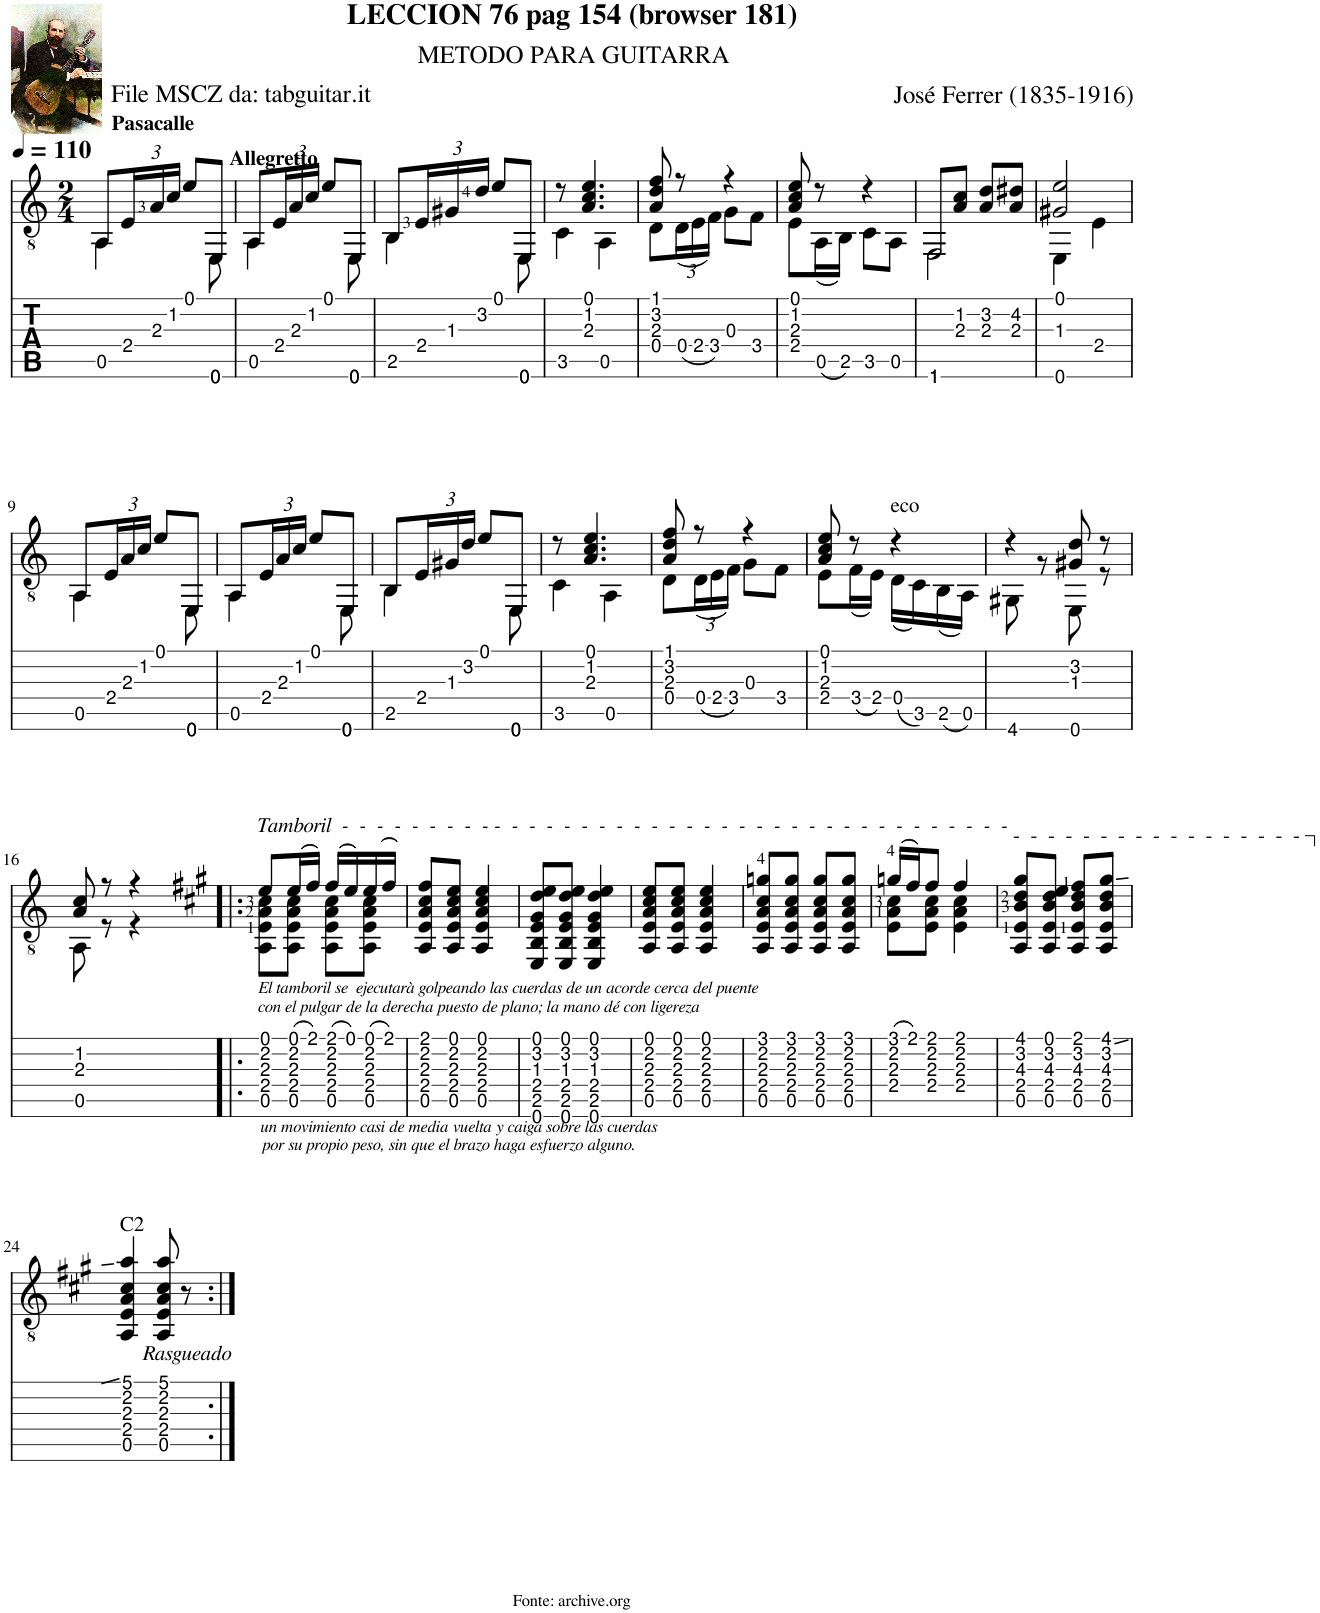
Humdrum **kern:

**kern	**kern
*part1	*part1
*staff2	*staff1
*I"Guitar	*
*I'Guit.	*
*stria6	*
*	*clefGv2
*k[]	*k[]
*M2/4	*M2/4
*MM110	*MM110
=1	=1
*^	*^
!	!	!LO:TX:a:B:t=Pasacalle	!
8AAL	4.AA	8AA/L	4.AA\
*Xbrackettup	*	*Xbrackettup	*
24EL	.	24E/L	.
24A	.	24A/	.
24cJJ	.	24c/JJ	.
8eL	.	8e/L	.
8EEJ	8EE	8EE/J	8EE\
=2	=2	=2	=2
!	!	!LO:TX:a:B:t=Allegretto	!
8AAL	4.AA	8AA/L	4.AA\
24EL	.	24E/L	.
24A	.	24A/	.
24cJJ	.	24c/JJ	.
8eL	.	8e/L	.
8EEJ	8EE	8EE/J	8EE\
=3	=3	=3	=3
8BBL	4.BB	8BB/L	4.BB\
24EL	.	24E/L	.
24G#	.	24G#X/	.
24dJJ	.	24d/JJ	.
8eL	.	8e/L	.
8EEJ	8EE	8EE/J	8EE\
=4	=4	=4	=4
8r	4C	8r	4C\
4.A 4.c 4.e	.	4.A/ 4.c/ 4.e/	.
.	4AA	.	4AA\
=5	=5	=5	=5
8A 8d 8f	8DL	8A/ 8d/ 8f/	8D\L
8r	24DL	8r	(24D\L
.	24E	.	24E\
.	24FJJ	.	24F\JJ)
4r	8GL	4r	8G\L
.	8FJ	.	8F\J
=6	=6	=6	=6
8A 8c 8e	8EL	8A/ 8c/ 8e/	8E\L
8r	16AAL	8r	(16AA\L
.	16BBJJ	.	16BB\JJ)
4r	8CL	4r	8C\L
.	8AAJ	.	8AA\J
=7	=7	=7	=7
!	!	!LO:N:head=open	!
8FFL	2FF	8FF/L	2FF\
8A\ 8c\J	.	8A/ 8c/J	.
8A\ 8d\L	.	8A/ 8d/L	.
8A\ 8d#\J	.	8A/ 8d#X/J	.
=8	=8	=8	=8
2G# 2e	4EE	2G#X/ 2e/	4EE\
.	4E	.	4E\
!!LO:LB:g=z	!!
=9	=9	=9	=9
8AAL	4.AA	8AA/L	4.AA\
24EL	.	24E/L	.
24A	.	24A/	.
24cJJ	.	24c/JJ	.
8eL	.	8e/L	.
8EEJ	8EE	8EE/J	8EE\
=10	=10	=10	=10
8AAL	4.AA	8AA/L	4.AA\
24EL	.	24E/L	.
24A	.	24A/	.
24cJJ	.	24c/JJ	.
8eL	.	8e/L	.
8EEJ	8EE	8EE/J	8EE\
=11	=11	=11	=11
8BBL	4.BB	8BB/L	4.BB\
24EL	.	24E/L	.
24G#X	.	24G#X/	.
24dJJ	.	24d/JJ	.
8eL	.	8e/L	.
8EEJ	8EE	8EE/J	8EE\
=12	=12	=12	=12
8r	4C	8r	4C\
4.A 4.c 4.e	.	4.A/ 4.c/ 4.e/	.
.	4AA	.	4AA\
=13	=13	=13	=13
8A 8d 8f	8DL	8A/ 8d/ 8f/	8D\L
8r	24DL	8r	(24D\L
.	24E	.	24E\
.	24FJJ	.	24F\JJ)
4r	8GL	4r	8G\L
.	8FJ	.	8F\J
=14	=14	=14	=14
8A 8c 8e	8EL	8A/ 8c/ 8e/	8E\L
8r	16FL	8r	(16F\L
.	16EJJ	.	16E\JJ)
!	!	!LO:TX:a:t=eco	!
4r	16DLL	4r	(16D\LL
.	16CJ	.	16C\)
.	16BBL	.	(16BB\
.	16AAJJ	.	16AA\JJ)
=15	=15	=15	=15
4r	8GG#	4r	8GG#X\
.	8r	.	8r
8G# 8d	8EE	8G#X/ 8d/	8EE\
8r	8r	8r	8r
!!LO:LB:g=z	!!
=16	=16	=16	=16
8A 8c	8AA	8A/ 8c/	8AA\
8r	8r	8r	8r
4r	4r	4r	4r
=17!|:	=17!|:	=17!|:	=17!|:
*k[f#c#g#]	*	*k[f#c#g#]	*
!	!	!LO:TX:a:i:t=Tamboril  -  -  -  -  -  -  -  -  - -  -  -  -  -  -  -  -  -  -  -  -  -  -  -  -  -  -  -  -  -  -  -  -  -  -  -  -  -  -	!
!LO:TX:a:i:t=El tamboril se  ejecutarà golpeando las cuerdas de un acorde cerca del puente	!	!	!
!LO:TX:a:t=con el pulgar de la derecha puesto de plano; la mano dé con ligereza	!	!	!
!LO:TX:b:i:t=un movimiento casi de media vuelta y caiga sobre las cuerdas	!	!	!
!LO:TX:b:t=por su propio peso, sin que el brazo haga esfuerzo alguno.	!	!	!
8eL	8AA\ 8E\ 8A\ 8c#\L	8e/L	8AA\ 8E\ 8A\ 8c#\L
16eL	8AA\ 8E\ 8A\ 8c#\J	(16e/L	8AA\ 8E\ 8A\ 8c#\J
16f#JJ	.	16f#/JJ)	.
16f#LL	8AA\ 8E\ 8A\ 8c#\L	(16f#/LL	8AA\ 8E\ 8A\ 8c#\L
16eJ	.	16e/)	.
16eL	8AA\ 8E\ 8A\ 8c#\J	(16e/	8AA\ 8E\ 8A\ 8c#\J
16f#JJ	.	16f#/JJ)	.
*v	*v	*	*
*	*v	*v
=18	=18
8AA\ 8E\ 8A\ 8c#\ 8f#\L	8AA/ 8E/ 8A/ 8c#/ 8f#/L
8AA\ 8E\ 8A\ 8c#\ 8e\J	8AA/ 8E/ 8A/ 8c#/ 8e/J
4AA 4E 4A 4c# 4e	4AA/ 4E/ 4A/ 4c#/ 4e/
=19	=19
8EE\ 8BB\ 8E\ 8G#\ 8d\ 8e\L	8EE/ 8BB/ 8E/ 8G#/ 8d/ 8e/L
8EE\ 8BB\ 8E\ 8G#\ 8d\ 8e\J	8EE/ 8BB/ 8E/ 8G#/ 8d/ 8e/J
4EE 4BB 4E 4G# 4d 4e	4EE/ 4BB/ 4E/ 4G#/ 4d/ 4e/
=20	=20
8AA\ 8E\ 8A\ 8c#\ 8e\L	8AA/ 8E/ 8A/ 8c#/ 8e/L
8AA\ 8E\ 8A\ 8c#\ 8e\J	8AA/ 8E/ 8A/ 8c#/ 8e/J
4AA 4E 4A 4c# 4e	4AA/ 4E/ 4A/ 4c#/ 4e/
=21	=21
8AA\ 8E\ 8A\ 8c#\ 8g\L	8AA/ 8E/ 8A/ 8c#/ 8gn/L
8AA\ 8E\ 8A\ 8c#\ 8g\J	8AA/ 8E/ 8A/ 8c#/ 8g/J
8AA\ 8E\ 8A\ 8c#\ 8g\L	8AA/ 8E/ 8A/ 8c#/ 8g/L
8AA\ 8E\ 8A\ 8c#\ 8g\J	8AA/ 8E/ 8A/ 8c#/ 8g/J
=22	=22
*^	*^
16gLL	8E\ 8A\ 8c#\L	(16gn/LL	8E\ 8A\ 8c#\L
16f#J	.	16f#/J)	.
8f#J	8E\ 8A\ 8c#\J	8f#/J	8E\ 8A\ 8c#\J
4f#	4E 4A 4c#	4f#/	4E\ 4A\ 4c#\
=23	=23	=23	=23
!	!	!LO:TX:a:t=-  -  -  -  -  -  -  -  -  -  -  -  -  -  -  -  - ┐	!
*v	*v	*	*
*	*v	*v
8AA\ 8E\ 8B\ 8d\ 8g#\L	8AA/ 8E/ 8B/ 8d/ 8g#/L
8AA\ 8E\ 8B\ 8d\ 8e\J	8AA/ 8E/ 8B/ 8d/ 8e/J
8AA\ 8E\ 8B\ 8d\ 8f#\L	8AA/ 8E/ 8B/ 8d/ 8f#/L
8AA\ 8E\ 8B\ 8d\ 8g#\J	8AA/ 8E/ 8B/ 8d/ 8g#/J
!!LO:LB:g=z
=24	=24
!	!LO:TX:a:t=C2
4AA 4E 4A 4c# 4a	4AA/ 4E/ 4A/ 4c#/ 4a/
!	!LO:TX:b:i:t=Rasgueado
8AA 8E 8A 8c# 8a	8AA/ 8E/ 8A/ 8c#/ 8a/
8r	8r
=:|!	=:|!
*-	*-
